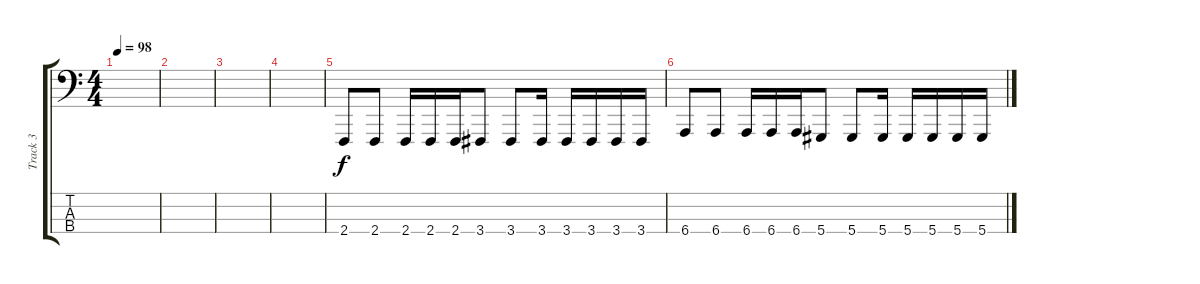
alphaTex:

\track ("Track 3" "Track 3") {instrument lead8bassandlead}
\staff {score tabs}
\tuning (G2 D2 Bb1 Eb1) {hide}
\ts (4 4)
\tempo 98
\clef f4
\ks c
|
|
|
|
2.4.8 2.4.8 2.4.16 2.4.16 2.4.16 3.4.8 3.4.8 3.4.16 3.4.16 3.4.16 3.4.16 3.4.16 |
6.4.8 6.4.8 6.4.16 6.4.16 6.4.16 5.4.8 5.4.8 5.4.16 5.4.16 5.4.16 5.4.16 5.4.16
